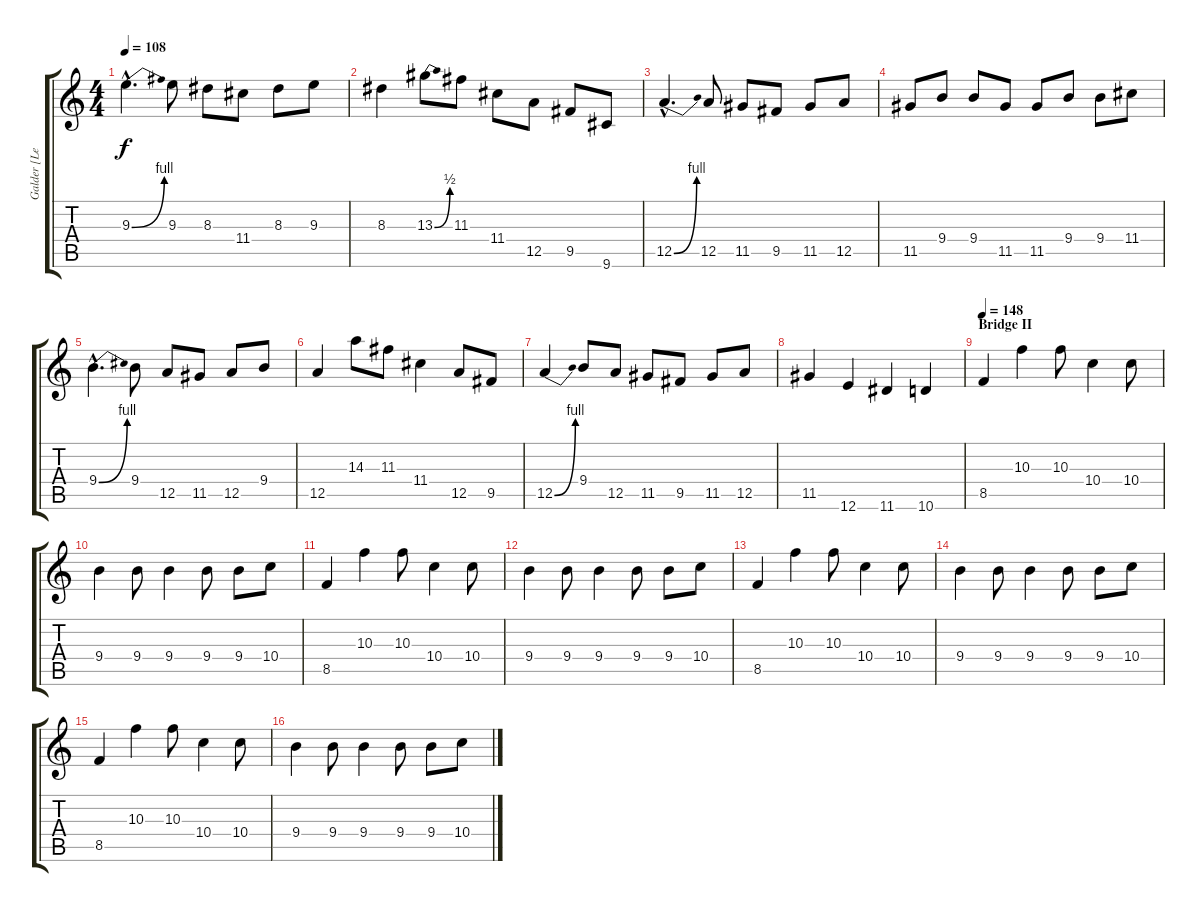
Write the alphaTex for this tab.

\track ("Galder [Lead Guitar]" "Galder [Le") {instrument distortionguitar}
\staff {score tabs}
\tuning (E4 B3 G3 D3 A2 E2) {hide}
\ts (4 4)
\tempo 108
\clef g2
\ks c
9.3{be (bend 0 0 60 4) hac}.4{d dy f} 9.3.8 8.3.8 11.4.8 8.3.8 9.3.8 |
8.3.4 13.3{be (bend 0 0 60 2)}.8 11.3.8 11.4.8 12.5.8 9.5.8 9.6.8 |
12.5{be (bend 0 0 60 4) hac}.4{d} 12.5.8 11.5.8 9.5.8 11.5.8 12.5.8 |
11.5.8 9.4.8 9.4.8 11.5.8 11.5.8 9.4.8 9.4.8 11.4.8 |
9.4{be (bend 0 0 60 4) hac}.4{d} 9.4.8 12.5.8 11.5.8 12.5.8 9.4.8 |
12.5.4 14.3.8 11.3.8 11.4.4 12.5.8 9.5.8 |
12.5{be (bend 0 0 60 4)}.4 9.4.8 12.5.8 11.5.8 9.5.8 11.5.8 12.5.8 |
11.5.4 12.6.4 11.6.4 10.6.4 |
\section ("" "Bridge II")
\tempo 148
8.5.4{instrument acousticguitarsteel} 10.3.4 10.3.8 10.4.4 10.4.8 |
9.4.4 9.4.8 9.4.4 9.4.8 9.4.8 10.4.8 |
8.5.4 10.3.4 10.3.8 10.4.4 10.4.8 |
9.4.4 9.4.8 9.4.4 9.4.8 9.4.8 10.4.8 |
8.5.4 10.3.4 10.3.8 10.4.4 10.4.8 |
9.4.4 9.4.8 9.4.4 9.4.8 9.4.8 10.4.8 |
8.5.4 10.3.4 10.3.8 10.4.4 10.4.8 |
9.4.4 9.4.8 9.4.4 9.4.8 9.4.8 10.4.8
